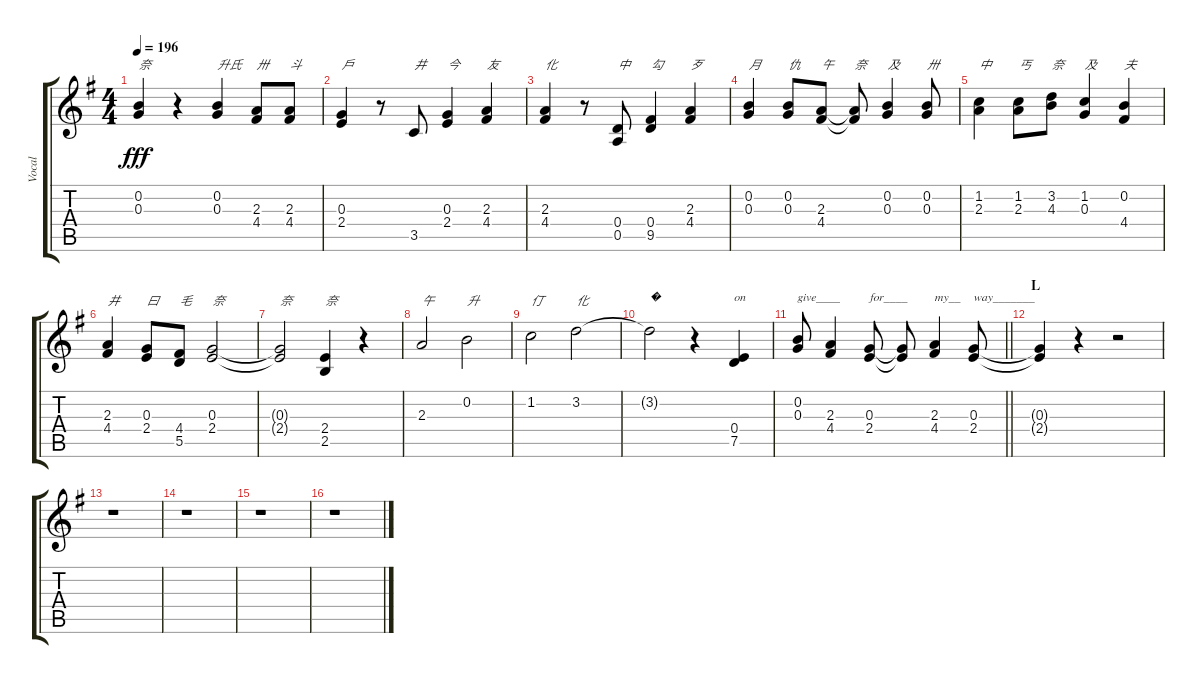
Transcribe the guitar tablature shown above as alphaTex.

\track ("Vocal" "Vocal") {instrument contrabass}
\staff {score tabs}
\tuning (E4 B3 G3 D3 A2 E2) {hide}
\ts (4 4)
\tempo 196
\clef g2
\ks g
(0.2{t} 0.3{t}).4{txt "奈" dy fff} r.4 (0.2 0.3).4{txt "升氏"} (2.3 4.4).8{txt "卅"} (2.3 4.4).8{txt "斗"} |
(0.3 2.4).4{txt "戶"} r.8 3.5.8{txt "井"} (0.3 2.4).4{txt "今"} (2.3 4.4).4{txt "友"} |
(2.3 4.4).4{txt "化"} r.8 (0.4 0.5).8{txt "中"} (0.4 9.5).4{txt "勾"} (2.3 4.4).4{txt "歹"} |
(0.2 0.3).4{txt "月"} (0.2 0.3).8{txt "仇"} (2.3 4.4).8{txt "午"} (2.3{t} 4.4{t}).8{txt "奈"} (0.2 0.3).4{txt "及"} (0.2 0.3).8{txt "卅"} |
(1.2 2.3).4{txt "中"} (1.2 2.3).8{txt "丐"} (3.2 4.3).8{txt "奈"} (1.2 0.3).4{txt "及"} (0.2 4.4).4{txt "夫"} |
(2.3 4.4).4{txt "井"} (0.3 2.4).8{txt "曰"} (4.4 5.5).8{txt "毛"} (0.3 2.4).2{txt "奈"} |
(0.3{t} 2.4{t}).2{txt "奈"} (2.4 2.5).4{txt "奈"} r.4 |
2.3.2{txt "午"} 0.2.2{txt "升"} |
1.2.2{txt "仃"} 3.2.2{txt "化"} |
3.2{t}.2{txt "�"} r.4 (0.4 7.5).4{txt "on"} |
\barLineRight lightlight
(0.2 0.3).8{txt "give____"} (2.3 4.4).4 (0.3 2.4).8{txt "for____"} (0.3{t} 2.4{t}).8 (2.3 4.4).4{txt "my__"} (0.3 2.4).8{txt "way_______"} |
\section ("" "L")
(0.3{t} 2.4{t}).4 r.4 r.2 |
r.1 |
r.1 |
r.1 |
r.1
